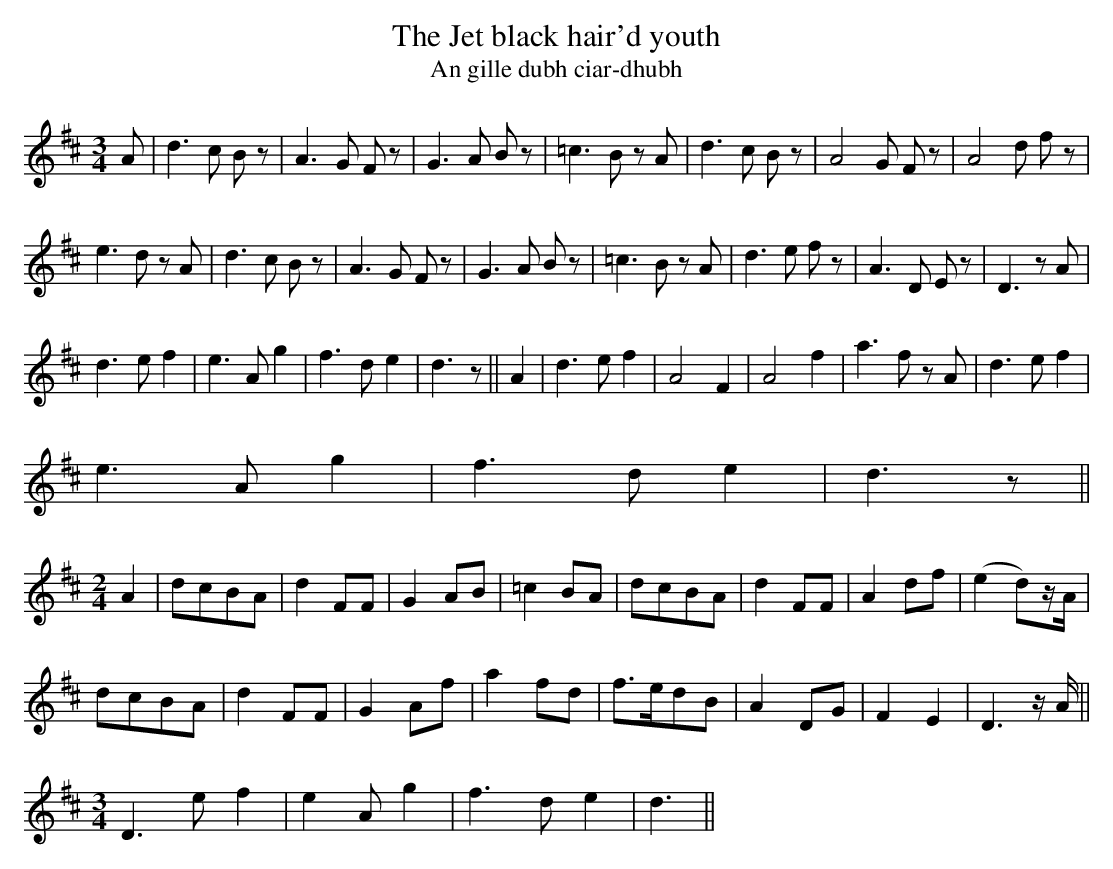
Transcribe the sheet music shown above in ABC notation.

X:1
T:Jet black hair'd youth, The
T:An gille dubh ciar-dhubh
L:1/8
M:3/4
K:D
A|d3 c B z|A3 G Fz|G3 A Bz|=c3B zA|d3 c Bz|A4 G Fz|A4 d fz|
e3 d zA|d3 c Bz|A3 G Fz|G3 A Bz|=c3B zA|d3 e fz|A3 D Ez|D3 zA|
d3 e f2|e3A g2|f3 d e2|d3 z||A2|d3e f2|A4 F2|A4 f2|a3f zA|d3e f2|
e3A g2|f3d e2|d3z||
M:2/4
A2|dcBA|d2 FF|G2 AB|=c2 BA|dcBA|d2 FF|A2 df|(e2 d)z/A/|
dcBA|d2 FF|G2 Af|a2 fd|f>edB|A2 DG|F2 E2|D3 z/A/||
M:3/4
D3e f2|e2A g2|f3d e2|d3||
